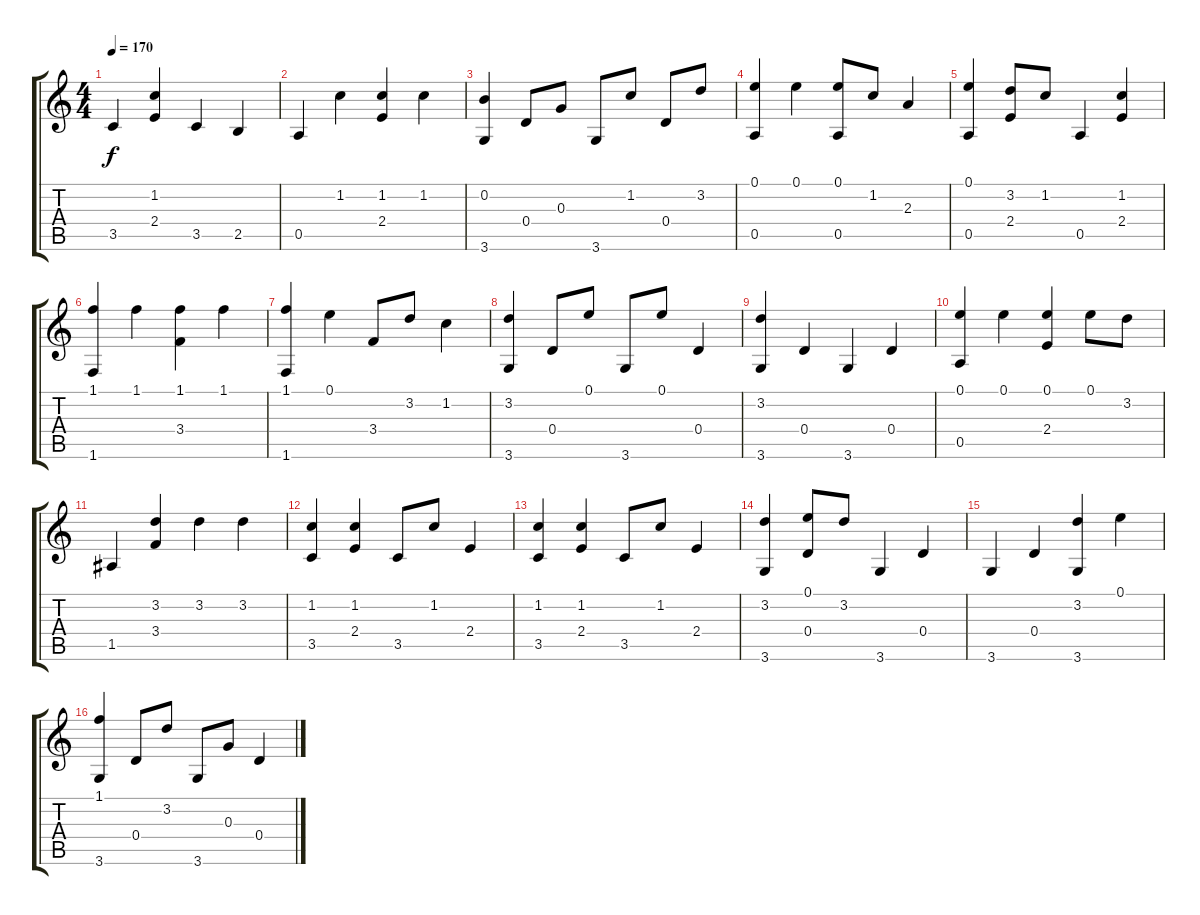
\track "" {instrument acousticguitarnylon}
\staff {score tabs}
\tuning (E4 B3 G3 D3 A2 E2) {hide}
\ts (4 4)
\tempo 170
\clef g2
\ks c
3.5.4{dy f} (1.2 2.4).4 3.5.4 2.5.4 |
0.5.4 1.2.4 (1.2 2.4).4 1.2.4 |
(0.2 3.6).4 0.4.8 0.3.8 3.6.8 1.2.8 0.4.8 3.2.8 |
(0.1 0.5).4 0.1.4 (0.1 0.5).8 1.2.8 2.3.4 |
(0.1 0.5).4 (3.2 2.4).8 1.2.8 0.5.4 (1.2 2.4).4 |
(1.1 1.6).4 1.1.4 (1.1 3.4).4 1.1.4 |
(1.1 1.6).4 0.1.4 3.4.8 3.2.8 1.2.4 |
(3.2 3.6).4 0.4.8 0.1.8 3.6.8 0.1.8 0.4.4 |
(3.2 3.6).4 0.4.4 3.6.4 0.4.4 |
(0.1 0.5).4 0.1.4 (0.1 2.4).4 0.1.8 3.2.8 |
1.5.4 (3.2 3.4).4 3.2.4 3.2.4 |
(1.2 3.5).4 (1.2 2.4).4 3.5.8 1.2.8 2.4.4 |
(1.2 3.5).4 (1.2 2.4).4 3.5.8 1.2.8 2.4.4 |
(3.2 3.6).4 (0.1 0.4).8 3.2.8 3.6.4 0.4.4 |
3.6.4 0.4.4 (3.2 3.6).4 0.1.4 |
(1.1 3.6).4 0.4.8 3.2.8 3.6.8 0.3.8 0.4.4
